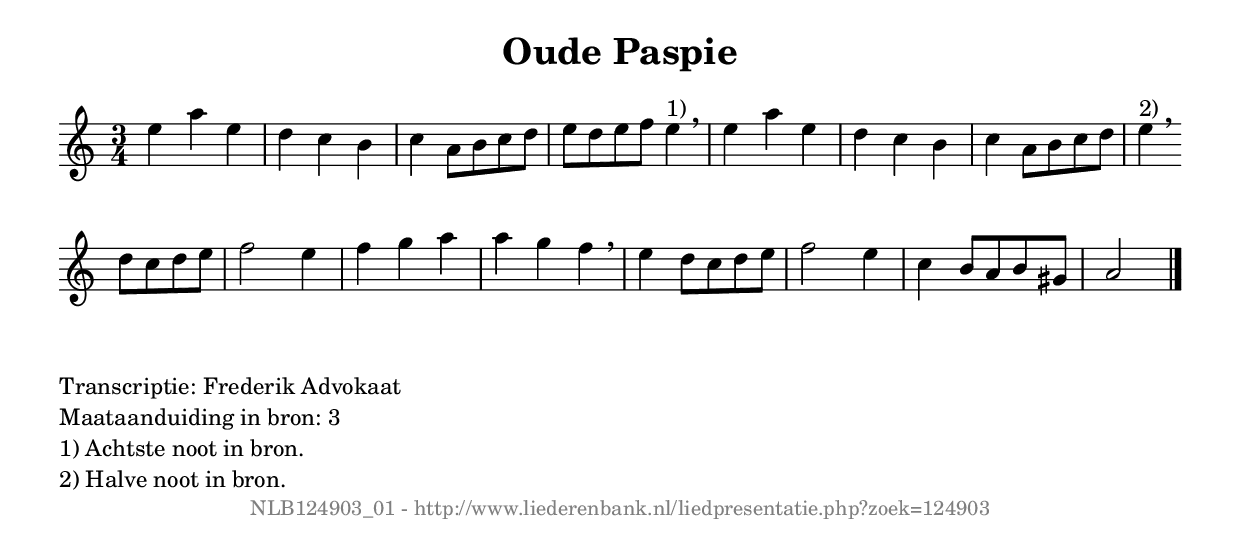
%
% produced by wce2krn 1.64 (7 June 2014)
%
\version"2.16"
#(append! paper-alist '(("long" . (cons (* 210 mm) (* 2000 mm)))))
#(set-default-paper-size "long")
sb = {\breathe}
mBreak = {\breathe }
bBreak = {\breathe }
x = {\once\override NoteHead #'style = #'cross }
gl=\glissando
itime={\override Staff.TimeSignature #'stencil = ##f }
ficta = {\once\set suggestAccidentals = ##t}
fine = {\once\override Score.RehearsalMark #'self-alignment-X = #1 \mark \markup {\italic{Fine}}}
dc = {\once\override Score.RehearsalMark #'self-alignment-X = #1 \mark \markup {\italic{D.C.}}}
dcf = {\once\override Score.RehearsalMark #'self-alignment-X = #1 \mark \markup {\italic{D.C. al Fine}}}
dcc = {\once\override Score.RehearsalMark #'self-alignment-X = #1 \mark \markup {\italic{D.C. al Coda}}}
ds = {\once\override Score.RehearsalMark #'self-alignment-X = #1 \mark \markup {\italic{D.S.}}}
dsf = {\once\override Score.RehearsalMark #'self-alignment-X = #1 \mark \markup {\italic{D.S. al Fine}}}
dsc = {\once\override Score.RehearsalMark #'self-alignment-X = #1 \mark \markup {\italic{D.S. al Coda}}}
pv = {\set Score.repeatCommands = #'((volta "1"))}
sv = {\set Score.repeatCommands = #'((volta "2"))}
tv = {\set Score.repeatCommands = #'((volta "3"))}
qv = {\set Score.repeatCommands = #'((volta "4"))}
xv = {\set Score.repeatCommands = #'((volta #f))}
\header{ tagline = ""
title = "Oude Paspie"
}
\score {{
\key a \minor
\relative g'
{
\set melismaBusyProperties = #'()
\time 3/4
\tempo 4=120
\override Score.MetronomeMark #'transparent = ##t
\override Score.RehearsalMark #'break-visibility = #(vector #t #t #f)
e'4 a e d c b c a8 b c d e d e f e4^"1)" \mBreak \bar "|"
e4 a e d c b c a8 b c d e4^"2)" \bar ":|" \bBreak
d8 c d e | f2 e4 f g a a g f \mBreak \bar "|"
e4 d8 c d e f2 e4 c b8 a b gis a2 \bar "|."
 }}
 \midi { }
 \layout {
            indent = 0.0\cm
}
}
\markup { \wordwrap-string #" 
Transcriptie: Frederik Advokaat

Maataanduiding in bron: 3

1) Achtste noot in bron.

2) Halve noot in bron.
"}
\markup { \vspace #0 } \markup { \with-color #grey \fill-line { \center-column { \smaller "NLB124903_01 - http://www.liederenbank.nl/liedpresentatie.php?zoek=124903" } } }
